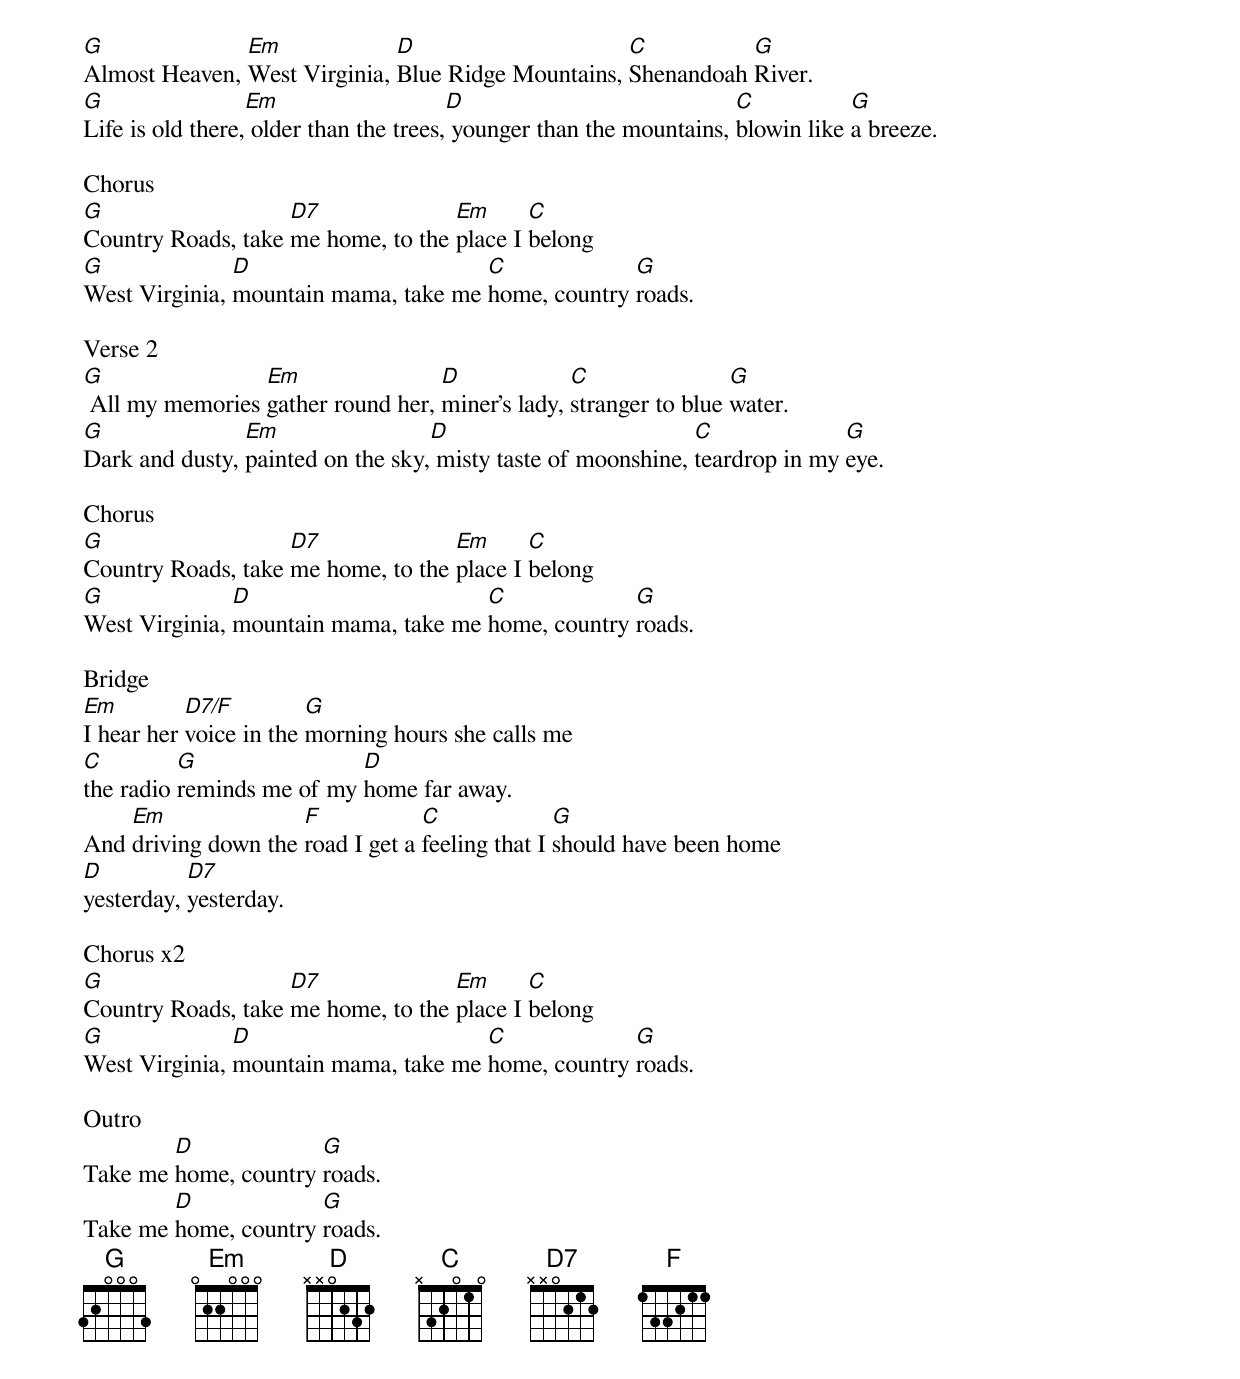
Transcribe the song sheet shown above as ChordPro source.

[G]Almost Heaven, [Em]West Virginia, [D]Blue Ridge Mountains, [C]Shenandoah [G]River.
[G]Life is old there,[Em] older than the trees,[D] younger than the mountains, [C]blowin like [G]a breeze.

Chorus
[G]Country Roads, take [D7]me home, to the [Em]place I [C]belong
[G]West Virginia, [D]mountain mama, take me [C]home, country [G]roads.

Verse 2
[G] All my memories [Em]gather round her, [D]miner's lady, [C]stranger to blue [G]water.
[G]Dark and dusty, [Em]painted on the sky,[D] misty taste of moonshine, [C]teardrop in my [G]eye.

Chorus
[G]Country Roads, take [D7]me home, to the [Em]place I [C]belong
[G]West Virginia, [D]mountain mama, take me [C]home, country [G]roads.

Bridge
[Em]I hear her [D7/F]voice in the [G]morning hours she calls me
[C]the radio [G]reminds me of my [D]home far away.
And [Em]driving down the [F]road I get a [C]feeling that I [G]should have been home
[D]yesterday, [D7]yesterday.

Chorus x2
[G]Country Roads, take [D7]me home, to the [Em]place I [C]belong
[G]West Virginia, [D]mountain mama, take me [C]home, country [G]roads.

Outro
Take me [D]home, country [G]roads.
Take me [D]home, country [G]roads.
